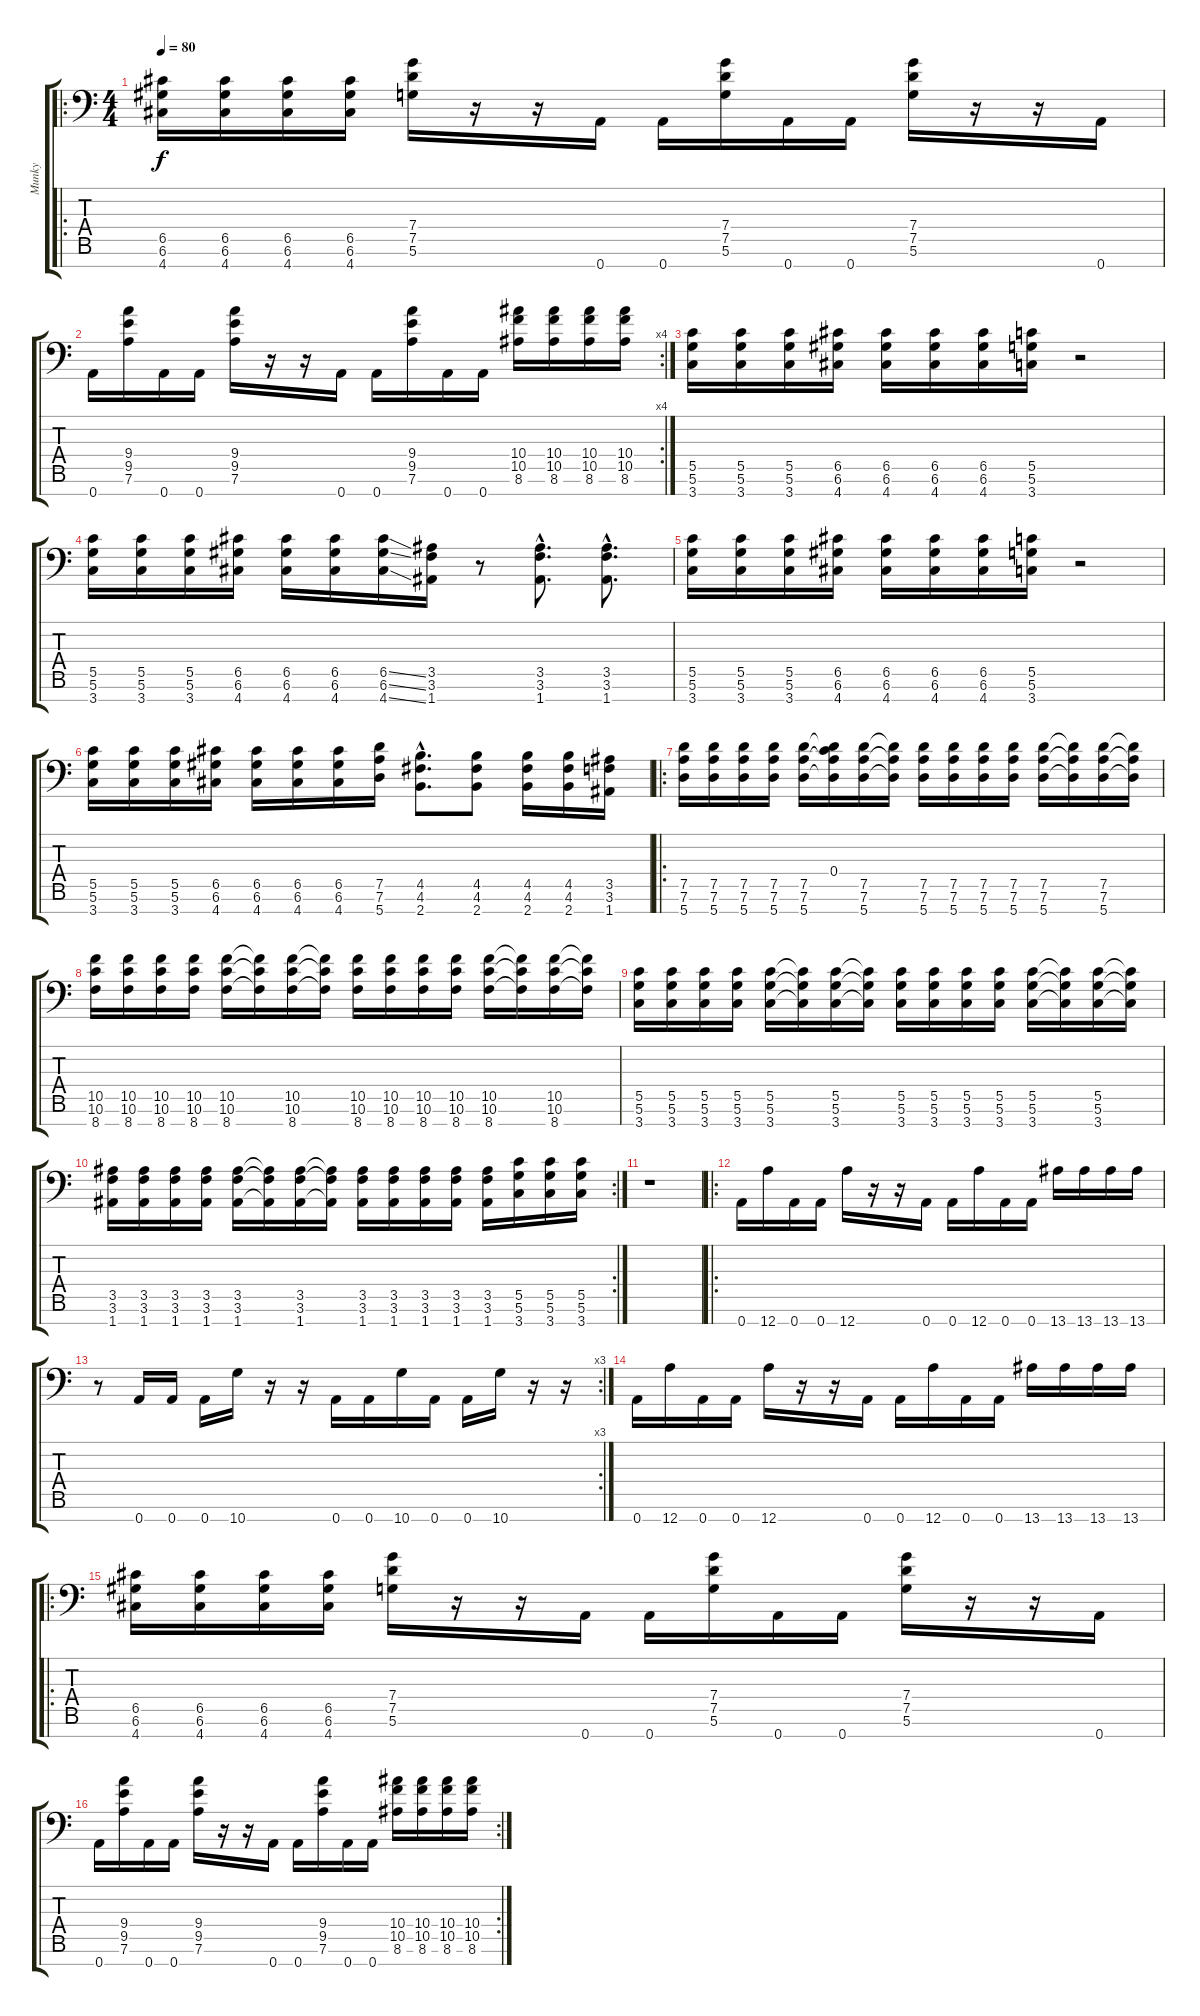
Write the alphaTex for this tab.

\track ("Munky" "Munky") {instrument overdrivenguitar}
\staff {score tabs}
\tuning (D4 A3 F3 C3 G2 D2 A1) {hide}
\ro
\ts (4 4)
\tempo 80
\clef f4
\ks c
(6.5 6.6 4.7).16{dy f volume 16} (6.5 6.6 4.7).16 (6.5 6.6 4.7).16 (6.5 6.6 4.7).16 (7.4 7.5 5.6).16 r.16 r.16 0.7.16 0.7.16 (7.4 7.5 5.6).16 0.7.16 0.7.16 (7.4 7.5 5.6).16 r.16 r.16 0.7.16 |
\rc 4
0.7.16 (9.4 9.5 7.6).16 0.7.16 0.7.16 (9.4 9.5 7.6).16 r.16 r.16 0.7.16 0.7.16 (9.4 9.5 7.6).16 0.7.16 0.7.16 (10.4 10.5 8.6).16 (10.4 10.5 8.6).16 (10.4 10.5 8.6).16 (10.4 10.5 8.6).16 |
(5.5 5.6 3.7).16 (5.5 5.6 3.7).16 (5.5 5.6 3.7).16 (6.5 6.6 4.7).16 (6.5 6.6 4.7).16 (6.5 6.6 4.7).16 (6.5 6.6 4.7).16 (5.5 5.6 3.7).16 r.2 |
(5.5 5.6 3.7).16 (5.5 5.6 3.7).16 (5.5 5.6 3.7).16 (6.5 6.6 4.7).16 (6.5 6.6 4.7).16 (6.5 6.6 4.7).16 (6.5{ss} 6.6{ss} 4.7{ss}).16 (3.5 3.6 1.7).16 r.8 (3.5{hac} 3.6{hac} 1.7{hac}).8{d} (3.5{hac} 3.6{hac} 1.7{hac}).8{d} |
(5.5 5.6 3.7).16 (5.5 5.6 3.7).16 (5.5 5.6 3.7).16 (6.5 6.6 4.7).16 (6.5 6.6 4.7).16 (6.5 6.6 4.7).16 (6.5 6.6 4.7).16 (5.5 5.6 3.7).16 r.2 |
(5.5 5.6 3.7).16 (5.5 5.6 3.7).16 (5.5 5.6 3.7).16 (6.5 6.6 4.7).16 (6.5 6.6 4.7).16 (6.5 6.6 4.7).16 (6.5 6.6 4.7).16 (7.5 7.6 5.7).16 (4.5{hac} 4.6{hac} 2.7{hac}).8{d} (4.5 4.6 2.7).8 (4.5 4.6 2.7).16 (4.5 4.6 2.7).16 (3.5 3.6 1.7).16 |
\ro
(7.5 7.6 5.7).16 (7.5 7.6 5.7).16 (7.5 7.6 5.7).16 (7.5 7.6 5.7).16 (7.5 7.6 5.7).16 (0.4 7.5{t} 7.6{t} 5.7{t}).16 (7.5 7.6 5.7).16 (7.5{t} 7.6{t} 5.7{t}).16 (7.5 7.6 5.7).16 (7.5 7.6 5.7).16 (7.5 7.6 5.7).16 (7.5 7.6 5.7).16 (7.5 7.6 5.7).16 (7.5{t} 7.6{t} 5.7{t}).16 (7.5 7.6 5.7).16 (7.5{t} 7.6{t} 5.7{t}).16 |
(10.5 10.6 8.7).16 (10.5 10.6 8.7).16 (10.5 10.6 8.7).16 (10.5 10.6 8.7).16 (10.5 10.6 8.7).16 (10.5{t} 10.6{t} 8.7{t}).16 (10.5 10.6 8.7).16 (10.5{t} 10.6{t} 8.7{t}).16 (10.5 10.6 8.7).16 (10.5 10.6 8.7).16 (10.5 10.6 8.7).16 (10.5 10.6 8.7).16 (10.5 10.6 8.7).16 (10.5{t} 10.6{t} 8.7{t}).16 (10.5 10.6 8.7).16 (10.5{t} 10.6{t} 8.7{t}).16 |
(5.5 5.6 3.7).16 (5.5 5.6 3.7).16 (5.5 5.6 3.7).16 (5.5 5.6 3.7).16 (5.5 5.6 3.7).16 (5.5{t} 5.6{t} 3.7{t}).16 (5.5 5.6 3.7).16 (5.5{t} 5.6{t} 3.7{t}).16 (5.5 5.6 3.7).16 (5.5 5.6 3.7).16 (5.5 5.6 3.7).16 (5.5 5.6 3.7).16 (5.5 5.6 3.7).16 (5.5{t} 5.6{t} 3.7{t}).16 (5.5 5.6 3.7).16 (5.5{t} 5.6{t} 3.7{t}).16 |
\rc 2
(3.5 3.6 1.7).16 (3.5 3.6 1.7).16 (3.5 3.6 1.7).16 (3.5 3.6 1.7).16 (3.5 3.6 1.7).16 (3.5{t} 3.6{t} 1.7{t}).16 (3.5 3.6 1.7).16 (3.5{t} 3.6{t} 1.7{t}).16 (3.5 3.6 1.7).16 (3.5 3.6 1.7).16 (3.5 3.6 1.7).16 (3.5 3.6 1.7).16 (3.5 3.6 1.7).16 (5.5 5.6 3.7).16 (5.5 5.6 3.7).16 (5.5 5.6 3.7).16 |
r.1 |
\ro
0.7.16 12.7.16 0.7.16 0.7.16 12.7.16 r.16 r.16 0.7.16 0.7.16 12.7.16 0.7.16 0.7.16 13.7.16 13.7.16 13.7.16 13.7.16 |
\rc 3
r.8 0.7.16 0.7.16 0.7.16 10.7.16 r.16 r.16 0.7.16 0.7.16 10.7.16 0.7.16 0.7.16 10.7.16 r.16 r.16 |
0.7.16 12.7.16 0.7.16 0.7.16 12.7.16 r.16 r.16 0.7.16 0.7.16 12.7.16 0.7.16 0.7.16 13.7.16 13.7.16 13.7.16 13.7.16 |
\ro
(6.5 6.6 4.7).16{volume 16 instrument overdrivenguitar} (6.5 6.6 4.7).16 (6.5 6.6 4.7).16 (6.5 6.6 4.7).16 (7.4 7.5 5.6).16 r.16 r.16 0.7.16 0.7.16 (7.4 7.5 5.6).16 0.7.16 0.7.16 (7.4 7.5 5.6).16 r.16 r.16 0.7.16 |
\rc 2
0.7.16 (9.4 9.5 7.6).16 0.7.16 0.7.16 (9.4 9.5 7.6).16 r.16 r.16 0.7.16 0.7.16 (9.4 9.5 7.6).16 0.7.16 0.7.16 (10.4 10.5 8.6).16 (10.4 10.5 8.6).16 (10.4 10.5 8.6).16 (10.4 10.5 8.6).16
